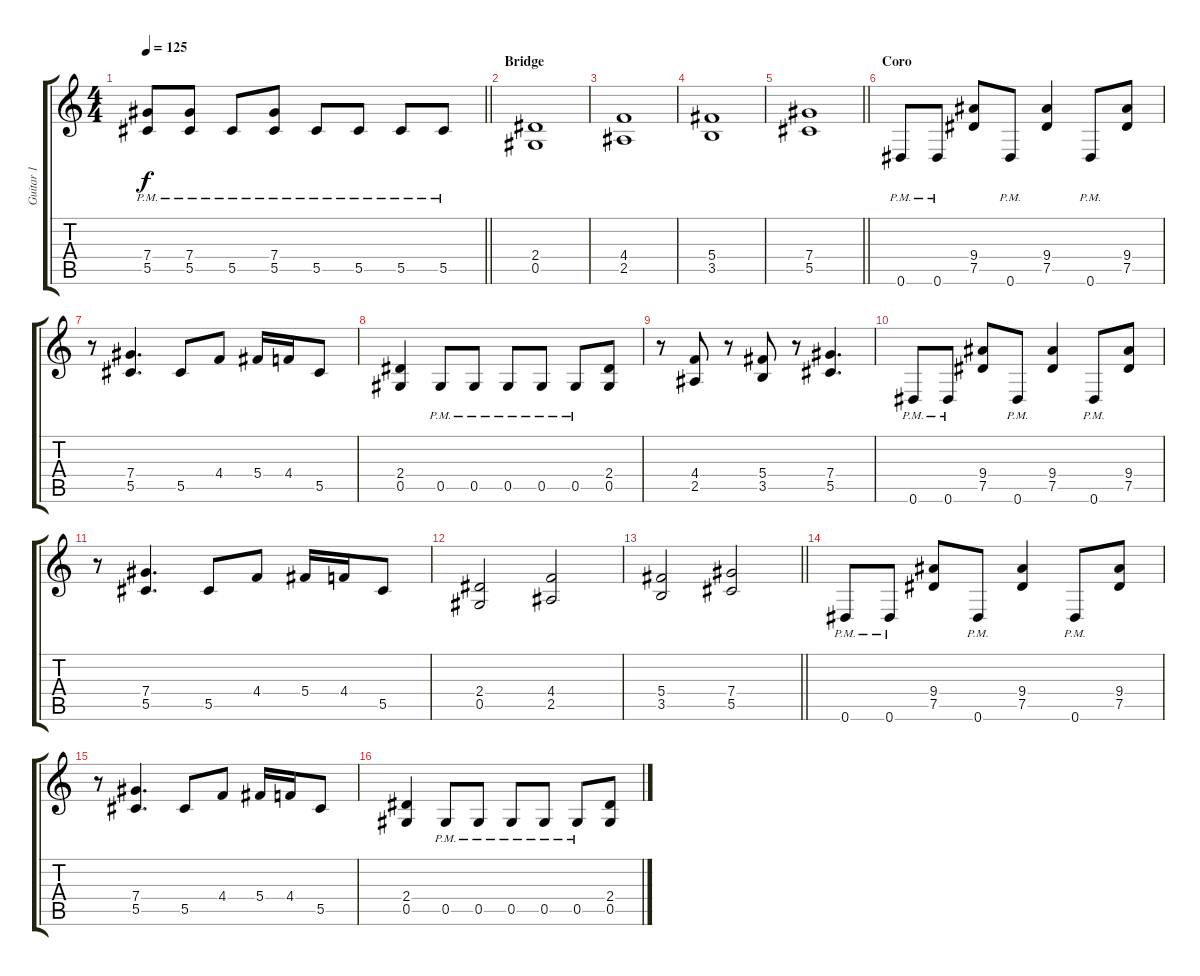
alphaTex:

\track ("Guitar 1" "Guitar 1") {instrument overdrivenguitar}
\staff {score tabs}
\tuning (Eb4 Bb3 Gb3 Db3 Ab2 Eb2) {hide}
\ts (4 4)
\tempo 125
\clef g2
\barLineRight lightlight
\ks c
(7.4{pm} 5.5{pm}).8{dy f} (7.4{pm} 5.5{pm}).8 5.5{pm}.8 (7.4{pm} 5.5{pm}).8 5.5{pm}.8 5.5{pm}.8 5.5{pm}.8 5.5{pm}.8 |
\section ("" "Bridge")
(2.4 0.5).1 |
(4.4 2.5).1 |
(5.4 3.5).1 |
\barLineRight lightlight
(7.4 5.5).1 |
\section ("" "Coro")
0.6{pm}.8 0.6{pm}.8 (9.4 7.5).8 0.6{pm}.8 (9.4 7.5).4 0.6{pm}.8 (9.4 7.5).8 |
r.8 (7.4 5.5).4{d} 5.5.8 4.4.8 5.4.16 4.4.16 5.5.8 |
(2.4 0.5).4 0.5{pm}.8 0.5{pm}.8 0.5{pm}.8 0.5{pm}.8 0.5{pm}.8 (2.4 0.5).8 |
r.8 (4.4 2.5).8 r.8 (5.4 3.5).8 r.8 (7.4 5.5).4{d} |
0.6{pm}.8 0.6{pm}.8 (9.4 7.5).8 0.6{pm}.8 (9.4 7.5).4 0.6{pm}.8 (9.4 7.5).8 |
r.8 (7.4 5.5).4{d} 5.5.8 4.4.8 5.4.16 4.4.16 5.5.8 |
(2.4 0.5).2 (4.4 2.5).2 |
\barLineRight lightlight
(5.4 3.5).2 (7.4 5.5).2 |
0.6{pm}.8 0.6{pm}.8 (9.4 7.5).8 0.6{pm}.8 (9.4 7.5).4 0.6{pm}.8 (9.4 7.5).8 |
r.8 (7.4 5.5).4{d} 5.5.8 4.4.8 5.4.16 4.4.16 5.5.8 |
(2.4 0.5).4 0.5{pm}.8 0.5{pm}.8 0.5{pm}.8 0.5{pm}.8 0.5{pm}.8 (2.4 0.5).8
